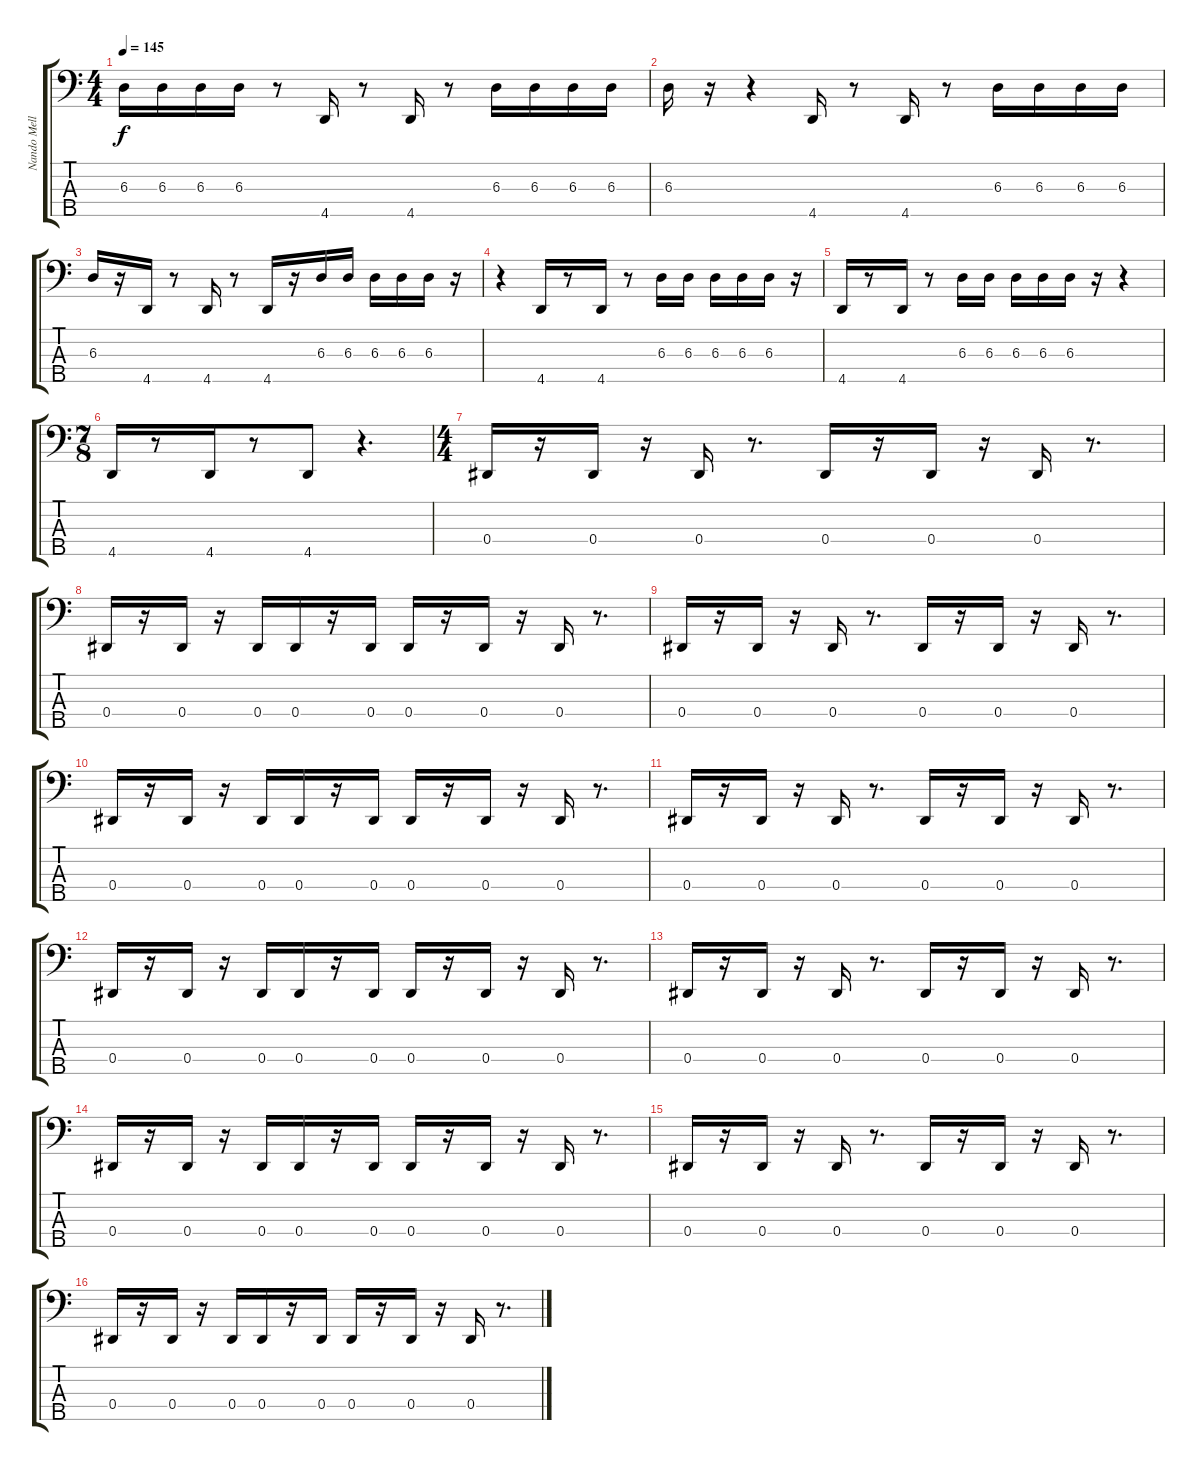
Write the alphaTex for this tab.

\track ("Nando Mello" "Nando Mell") {instrument electricbassfinger}
\staff {score tabs}
\tuning (Gb2 Db2 Ab1 Eb1 Bb0) {hide}
\ts (4 4)
\tempo 145
\clef f4
\ks c
6.3.16{dy f} 6.3.16 6.3.16 6.3.16 r.8 4.5.16 r.8 4.5.16 r.8 6.3.16 6.3.16 6.3.16 6.3.16 |
6.3.16 r.16 r.4 4.5.16 r.8 4.5.16 r.8 6.3.16 6.3.16 6.3.16 6.3.16 |
6.3.16 r.16 4.5.16 r.8 4.5.16 r.8 4.5.16 r.16 6.3.16 6.3.16 6.3.16 6.3.16 6.3.16 r.16 |
r.4 4.5.16 r.8 4.5.16 r.8 6.3.16 6.3.16 6.3.16 6.3.16 6.3.16 r.16 |
4.5.16 r.8 4.5.16 r.8 6.3.16 6.3.16 6.3.16 6.3.16 6.3.16 r.16 r.4 |
\ts (7 8)
4.5.16 r.8 4.5.16 r.8 4.5.8 r.4{d} |
\ts (4 4)
0.4.16 r.16 0.4.16 r.16 0.4.16 r.8{d} 0.4.16 r.16 0.4.16 r.16 0.4.16 r.8{d} |
0.4.16 r.16 0.4.16 r.16 0.4.16 0.4.16 r.16 0.4.16 0.4.16 r.16 0.4.16 r.16 0.4.16 r.8{d} |
0.4.16 r.16 0.4.16 r.16 0.4.16 r.8{d} 0.4.16 r.16 0.4.16 r.16 0.4.16 r.8{d} |
0.4.16 r.16 0.4.16 r.16 0.4.16 0.4.16 r.16 0.4.16 0.4.16 r.16 0.4.16 r.16 0.4.16 r.8{d} |
0.4.16 r.16 0.4.16 r.16 0.4.16 r.8{d} 0.4.16 r.16 0.4.16 r.16 0.4.16 r.8{d} |
0.4.16 r.16 0.4.16 r.16 0.4.16 0.4.16 r.16 0.4.16 0.4.16 r.16 0.4.16 r.16 0.4.16 r.8{d} |
0.4.16 r.16 0.4.16 r.16 0.4.16 r.8{d} 0.4.16 r.16 0.4.16 r.16 0.4.16 r.8{d} |
0.4.16 r.16 0.4.16 r.16 0.4.16 0.4.16 r.16 0.4.16 0.4.16 r.16 0.4.16 r.16 0.4.16 r.8{d} |
0.4.16 r.16 0.4.16 r.16 0.4.16 r.8{d} 0.4.16 r.16 0.4.16 r.16 0.4.16 r.8{d} |
0.4.16 r.16 0.4.16 r.16 0.4.16 0.4.16 r.16 0.4.16 0.4.16 r.16 0.4.16 r.16 0.4.16 r.8{d}
